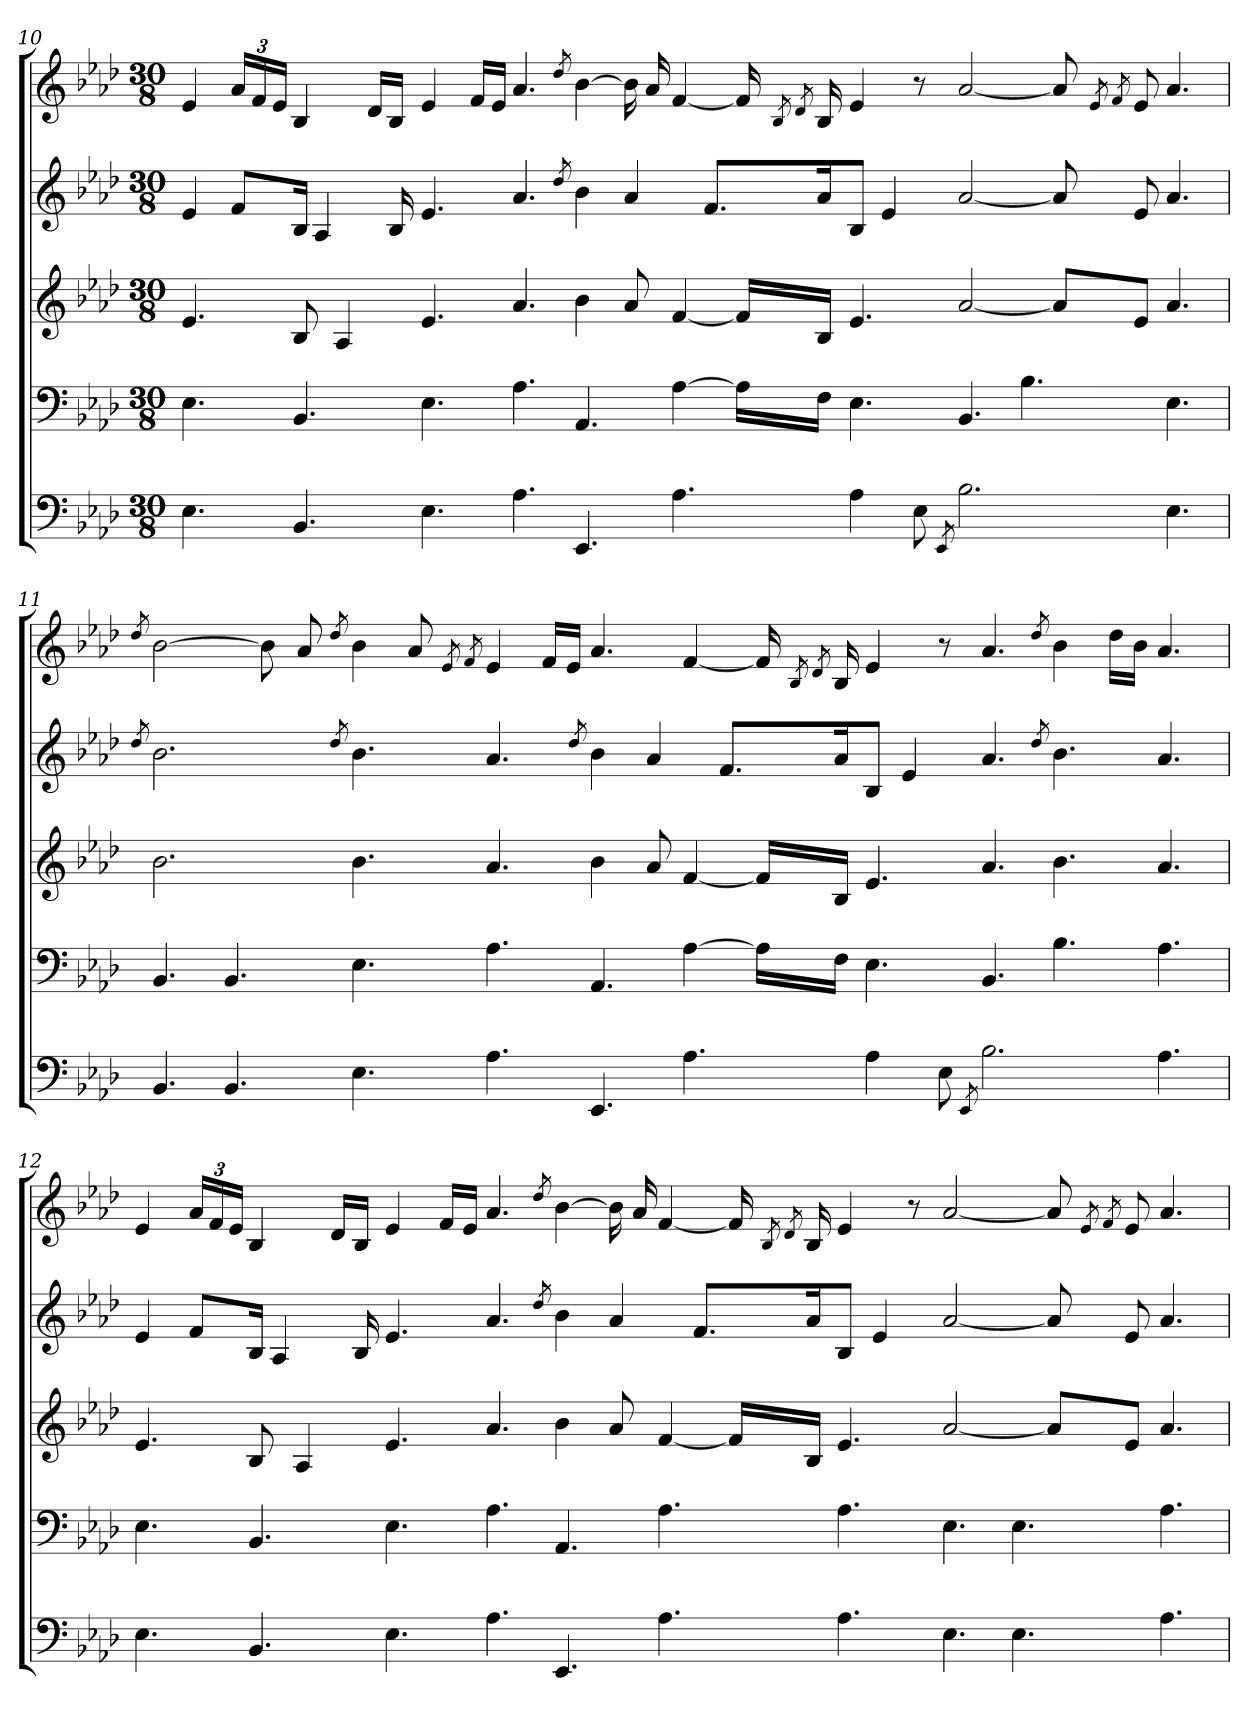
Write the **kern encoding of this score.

**kern	**kern	**kern	**kern	**kern
*part5	*part4	*part3	*part2	*part1
*staff5	*staff4	*staff3	*staff2	*staff1
*clefF4	*clefF4	*clefG2	*clefG2	*clefG2
*k[b-e-a-d-]	*k[b-e-a-d-]	*k[b-e-a-d-]	*k[b-e-a-d-]	*k[b-e-a-d-]
*M30/8	*M30/8	*M30/8	*M30/8	*M30/8
=10	=10	=10	=10	=10
4.E-	4.E-	4.e-	4e-	4e-
.	.	.	8f/L	24a-/LL
.	.	.	.	24f/
.	.	.	.	24e-/JJ
4.BB-	4.BB-	8B-	16B-/Jk	4B-
.	.	.	4A-	.
.	.	4A-	.	.
.	.	.	.	16d-/LL
.	.	.	16B-	16B-/JJ
4.E-	4.E-	4.e-	4.e-	4e-
.	.	.	.	16f/LL
.	.	.	.	16e-/JJ
4.A-	4.A-	4.a-	4.a-	4.a-
.	.	.	8qdd-	8qdd-
4.EE-	4.AA-	4b-	4b-	[4b-
.	.	8a-	4a-	16b-]
.	.	.	.	16a-
4.A-	[4A-	[4f	.	[4f
.	.	.	8.f/L	.
.	16A-\LL]	16f/LL]	.	16f]
.	.	.	.	8qB-
.	.	.	.	8qd-
.	16F\JJ	16B-/JJ	16a-/K	16B-
4A-	4.E-	4.e-	8B-/J	4e-
.	.	.	4e-	.
8E-	.	.	.	8r
8qEE-	.	.	.	.
2.B-	4.BB-	[2a-	[2a-	[2a-
.	4.B-	.	.	.
.	.	8a-/L]	8a-]	8a-]
.	.	.	.	8qe-
.	.	.	.	8qf
.	.	8e-/J	8e-	8e-
4.E-	4.E-	4.a-	4.a-	4.a-
=11	=11	=11	=11	=11
.	.	.	8qdd-	8qdd-
4.BB-	4.BB-	2.b-	2.b-	[2b-
4.BB-	4.BB-	.	.	.
.	.	.	.	8b-]
.	.	.	.	8a-
.	.	.	8qdd-	8qdd-
4.E-	4.E-	4.b-	4.b-	4b-
.	.	.	.	8a-
.	.	.	.	8qe-
.	.	.	.	8qf
4.A-	4.A-	4.a-	4.a-	4e-
.	.	.	.	16f/LL
.	.	.	.	16e-/JJ
.	.	.	8qdd-	.
4.EE-	4.AA-	4b-	4b-	4.a-
.	.	8a-	4a-	.
4.A-	[4A-	[4f	.	[4f
.	.	.	8.f/L	.
.	16A-\LL]	16f/LL]	.	16f]
.	.	.	.	8qB-
.	.	.	.	8qd-
.	16F\JJ	16B-/JJ	16a-/K	16B-
4A-	4.E-	4.e-	8B-/J	4e-
.	.	.	4e-	.
8E-	.	.	.	8r
8qEE-	.	.	.	.
2.B-	4.BB-	4.a-	4.a-	4.a-
.	.	.	8qdd-	8qdd-
.	4.B-	4.b-	4.b-	4b-
.	.	.	.	16dd-\LL
.	.	.	.	16b-\JJ
4.A-	4.A-	4.a-	4.a-	4.a-
=12	=12	=12	=12	=12
4.E-	4.E-	4.e-	4e-	4e-
.	.	.	8f/L	24a-/LL
.	.	.	.	24f/
.	.	.	.	24e-/JJ
4.BB-	4.BB-	8B-	16B-/Jk	4B-
.	.	.	4A-	.
.	.	4A-	.	.
.	.	.	.	16d-/LL
.	.	.	16B-	16B-/JJ
4.E-	4.E-	4.e-	4.e-	4e-
.	.	.	.	16f/LL
.	.	.	.	16e-/JJ
4.A-	4.A-	4.a-	4.a-	4.a-
.	.	.	8qdd-	8qdd-
4.EE-	4.AA-	4b-	4b-	[4b-
.	.	8a-	4a-	16b-]
.	.	.	.	16a-
4.A-	4.A-	[4f	.	[4f
.	.	.	8.f/L	.
.	.	16f/LL]	.	16f]
.	.	.	.	8qB-
.	.	.	.	8qd-
.	.	16B-/JJ	16a-/K	16B-
4.A-	4.A-	4.e-	8B-/J	4e-
.	.	.	4e-	.
.	.	.	.	8r
4.E-	4.E-	[2a-	[2a-	[2a-
4.E-	4.E-	.	.	.
.	.	8a-/L]	8a-]	8a-]
.	.	.	.	8qe-
.	.	.	.	8qf
.	.	8e-/J	8e-	8e-
4.A-	4.A-	4.a-	4.a-	4.a-
=	=	=	=	=
*-	*-	*-	*-	*-
